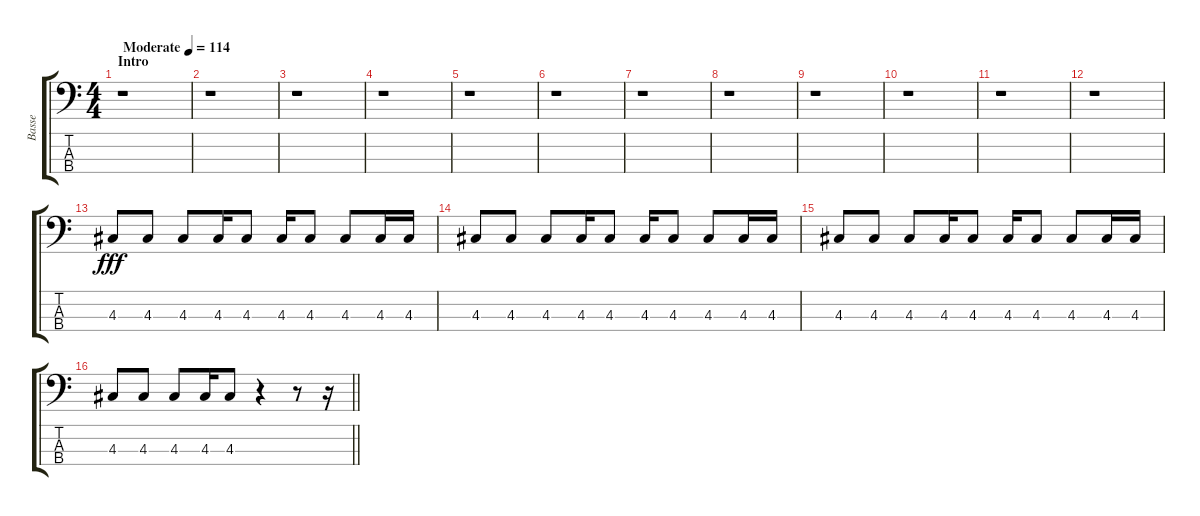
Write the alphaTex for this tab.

\track ("Basse" "Basse") {instrument electricbassfinger}
\staff {score tabs}
\tuning (G2 D2 A1 E1) {hide}
\ts (4 4)
\section ("" "Intro")
\tempo (114 "Moderate")
\clef f4
\ks c
r.1{dy fff instrument electricbassfinger} |
r.1 |
r.1 |
r.1 |
r.1 |
r.1 |
r.1 |
r.1 |
r.1 |
r.1 |
r.1 |
r.1 |
4.3.8 4.3.8 4.3.8 4.3.16 4.3.8 4.3.16 4.3.8 4.3.8 4.3.16 4.3.16 |
4.3.8 4.3.8 4.3.8 4.3.16 4.3.8 4.3.16 4.3.8 4.3.8 4.3.16 4.3.16 |
4.3.8 4.3.8 4.3.8 4.3.16 4.3.8 4.3.16 4.3.8 4.3.8 4.3.16 4.3.16 |
\barLineRight lightlight
4.3.8 4.3.8 4.3.8 4.3.16 4.3.8 r.4 r.8 r.16
